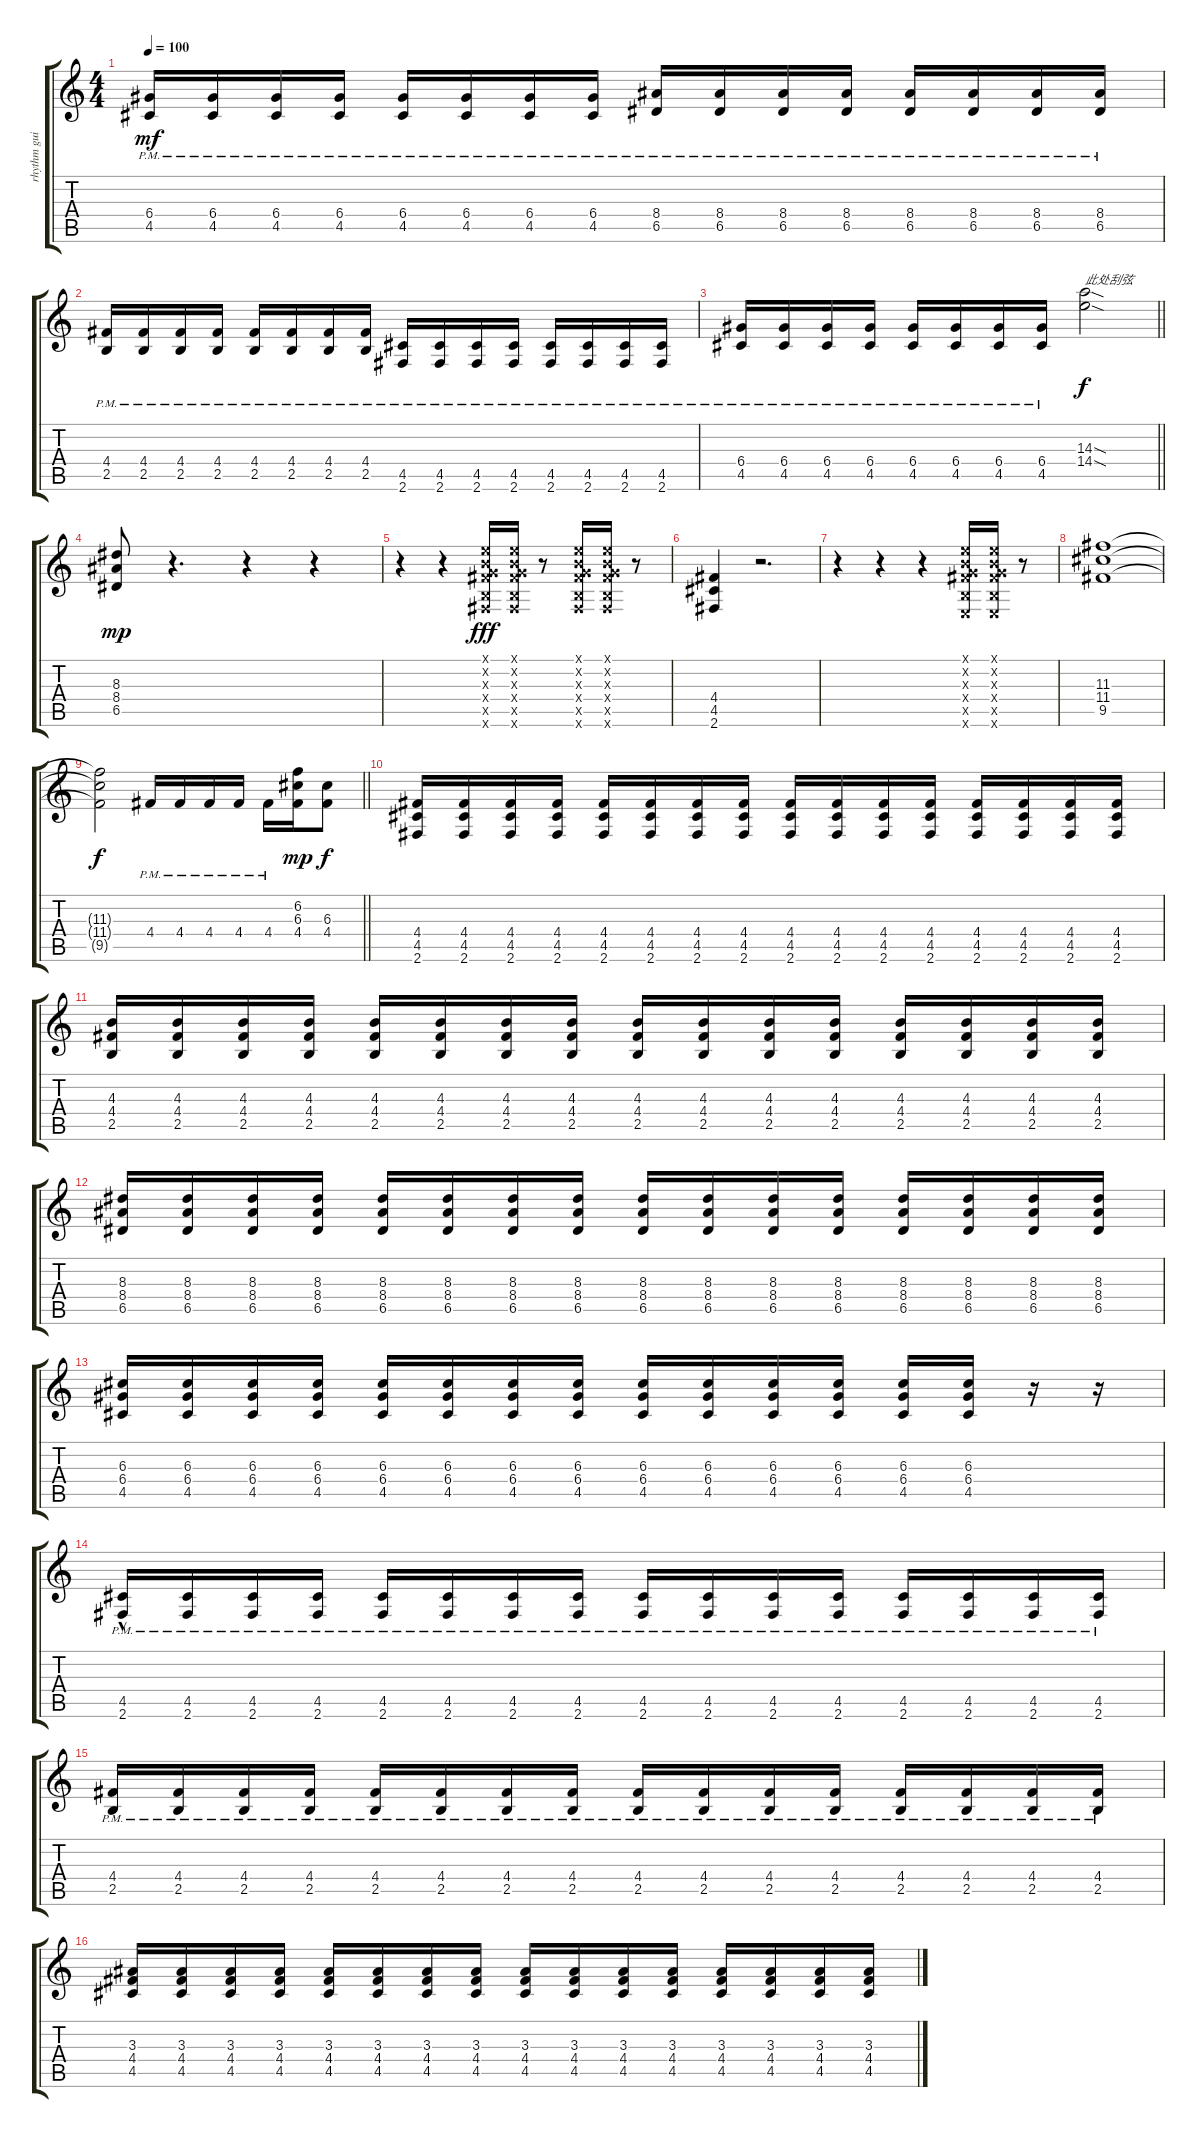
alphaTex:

\track ("rhythm guitar 2" "rhythm gui") {instrument overdrivenguitar}
\staff {score tabs}
\tuning (E4 B3 G3 D3 A2 E2) {hide}
\ts (4 4)
\tempo 100
\clef g2
\ks c
(6.4{pm} 4.5{pm}).16{dy mf} (6.4{pm} 4.5{pm}).16 (6.4{pm} 4.5{pm}).16 (6.4{pm} 4.5{pm}).16 (6.4{pm} 4.5{pm}).16 (6.4{pm} 4.5{pm}).16 (6.4{pm} 4.5{pm}).16 (6.4{pm} 4.5{pm}).16 (8.4{pm} 6.5{pm}).16 (8.4{pm} 6.5{pm}).16 (8.4{pm} 6.5{pm}).16 (8.4{pm} 6.5{pm}).16 (8.4{pm} 6.5{pm}).16 (8.4{pm} 6.5{pm}).16 (8.4{pm} 6.5{pm}).16 (8.4{pm} 6.5{pm}).16 |
(4.4{pm} 2.5{pm}).16 (4.4{pm} 2.5{pm}).16 (4.4{pm} 2.5{pm}).16 (4.4{pm} 2.5{pm}).16 (4.4{pm} 2.5{pm}).16 (4.4{pm} 2.5{pm}).16 (4.4{pm} 2.5{pm}).16 (4.4{pm} 2.5{pm}).16 (4.5{pm} 2.6{pm}).16 (4.5{pm} 2.6{pm}).16 (4.5{pm} 2.6{pm}).16 (4.5{pm} 2.6{pm}).16 (4.5{pm} 2.6{pm}).16 (4.5{pm} 2.6{pm}).16 (4.5{pm} 2.6{pm}).16 (4.5{pm} 2.6{pm}).16 |
\barLineRight lightlight
(6.4{pm} 4.5{pm}).16 (6.4{pm} 4.5{pm}).16 (6.4{pm} 4.5{pm}).16 (6.4{pm} 4.5{pm}).16 (6.4{pm} 4.5{pm}).16 (6.4{pm} 4.5{pm}).16 (6.4{pm} 4.5{pm}).16 (6.4{pm} 4.5{pm}).16 (14.3{sod} 14.4{sod}).2{txt "此处刮弦" dy f} |
(8.3 8.4 6.5).8{dy mp} r.4{d} r.4 r.4 |
r.4 r.4 (0.1{x} 0.2{x} 0.3{x} 4.4{x} 2.5{x} 2.6{x}).16{dy fff} (0.1{x} 0.2{x} 0.3{x} 4.4{x} 2.5{x} 2.6{x}).16 r.8 (0.1{x} 0.2{x} 0.3{x} 4.4{x} 2.5{x} 2.6{x}).16 (0.1{x} 0.2{x} 0.3{x} 4.4{x} 2.5{x} 2.6{x}).16 r.8 |
(4.4 4.5 2.6).4 r.2{d} |
r.4 r.4 r.4 (0.1{x} 0.2{x} 0.3{x} 4.4{x} 2.5{x} 0.6{x}).16 (0.1{x} 0.2{x} 0.3{x} 4.4{x} 2.5{x} 0.6{x}).16 r.8 |
(11.3 11.4 9.5).1 |
\barLineRight lightlight
(11.3{t} 11.4{t} 9.5{t}).2{dy f} 4.4{pm}.16 4.4{pm}.16 4.4{pm}.16 4.4{pm}.16 4.4{pm}.16 (6.2 6.3 4.4).16{dy mp} (6.3 4.4).8{dy f} |
(4.4 4.5 2.6).16 (4.4 4.5 2.6).16 (4.4 4.5 2.6).16 (4.4 4.5 2.6).16 (4.4 4.5 2.6).16 (4.4 4.5 2.6).16 (4.4 4.5 2.6).16 (4.4 4.5 2.6).16 (4.4 4.5 2.6).16 (4.4 4.5 2.6).16 (4.4 4.5 2.6).16 (4.4 4.5 2.6).16 (4.4 4.5 2.6).16 (4.4 4.5 2.6).16 (4.4 4.5 2.6).16 (4.4 4.5 2.6).16 |
(4.3 4.4 2.5).16 (4.3 4.4 2.5).16 (4.3 4.4 2.5).16 (4.3 4.4 2.5).16 (4.3 4.4 2.5).16 (4.3 4.4 2.5).16 (4.3 4.4 2.5).16 (4.3 4.4 2.5).16 (4.3 4.4 2.5).16 (4.3 4.4 2.5).16 (4.3 4.4 2.5).16 (4.3 4.4 2.5).16 (4.3 4.4 2.5).16 (4.3 4.4 2.5).16 (4.3 4.4 2.5).16 (4.3 4.4 2.5).16 |
(8.3 8.4 6.5).16 (8.3 8.4 6.5).16 (8.3 8.4 6.5).16 (8.3 8.4 6.5).16 (8.3 8.4 6.5).16 (8.3 8.4 6.5).16 (8.3 8.4 6.5).16 (8.3 8.4 6.5).16 (8.3 8.4 6.5).16 (8.3 8.4 6.5).16 (8.3 8.4 6.5).16 (8.3 8.4 6.5).16 (8.3 8.4 6.5).16 (8.3 8.4 6.5).16 (8.3 8.4 6.5).16 (8.3 8.4 6.5).16 |
(6.3 6.4 4.5).16 (6.3 6.4 4.5).16 (6.3 6.4 4.5).16 (6.3 6.4 4.5).16 (6.3 6.4 4.5).16 (6.3 6.4 4.5).16 (6.3 6.4 4.5).16 (6.3 6.4 4.5).16 (6.3 6.4 4.5).16 (6.3 6.4 4.5).16 (6.3 6.4 4.5).16 (6.3 6.4 4.5).16 (6.3 6.4 4.5).16 (6.3 6.4 4.5).16 r.16 r.16 |
(4.5{hac pm} 2.6{pm}).16 (4.5{pm} 2.6{pm}).16 (4.5{pm} 2.6{pm}).16 (4.5{pm} 2.6{pm}).16 (4.5{pm} 2.6{pm}).16 (4.5{pm} 2.6{pm}).16 (4.5{pm} 2.6{pm}).16 (4.5{pm} 2.6{pm}).16 (4.5{pm} 2.6{pm}).16 (4.5{pm} 2.6{pm}).16 (4.5{pm} 2.6{pm}).16 (4.5{pm} 2.6{pm}).16 (4.5{pm} 2.6{pm}).16 (4.5{pm} 2.6{pm}).16 (4.5{pm} 2.6{pm}).16 (4.5{pm} 2.6{pm}).16 |
(4.4{pm} 2.5{pm}).16 (4.4{pm} 2.5{pm}).16 (4.4{pm} 2.5{pm}).16 (4.4{pm} 2.5{pm}).16 (4.4{pm} 2.5{pm}).16 (4.4{pm} 2.5{pm}).16 (4.4{pm} 2.5{pm}).16 (4.4{pm} 2.5{pm}).16 (4.4{pm} 2.5{pm}).16 (4.4{pm} 2.5{pm}).16 (4.4{pm} 2.5{pm}).16 (4.4{pm} 2.5{pm}).16 (4.4{pm} 2.5{pm}).16 (4.4{pm} 2.5{pm}).16 (4.4{pm} 2.5{pm}).16 (4.4{pm} 2.5{pm}).16 |
(3.3 4.4 4.5).16 (3.3 4.4 4.5).16 (3.3 4.4 4.5).16 (3.3 4.4 4.5).16 (3.3 4.4 4.5).16 (3.3 4.4 4.5).16 (3.3 4.4 4.5).16 (3.3 4.4 4.5).16 (3.3 4.4 4.5).16 (3.3 4.4 4.5).16 (3.3 4.4 4.5).16 (3.3 4.4 4.5).16 (3.3 4.4 4.5).16 (3.3 4.4 4.5).16 (3.3 4.4 4.5).16 (3.3 4.4 4.5).16
